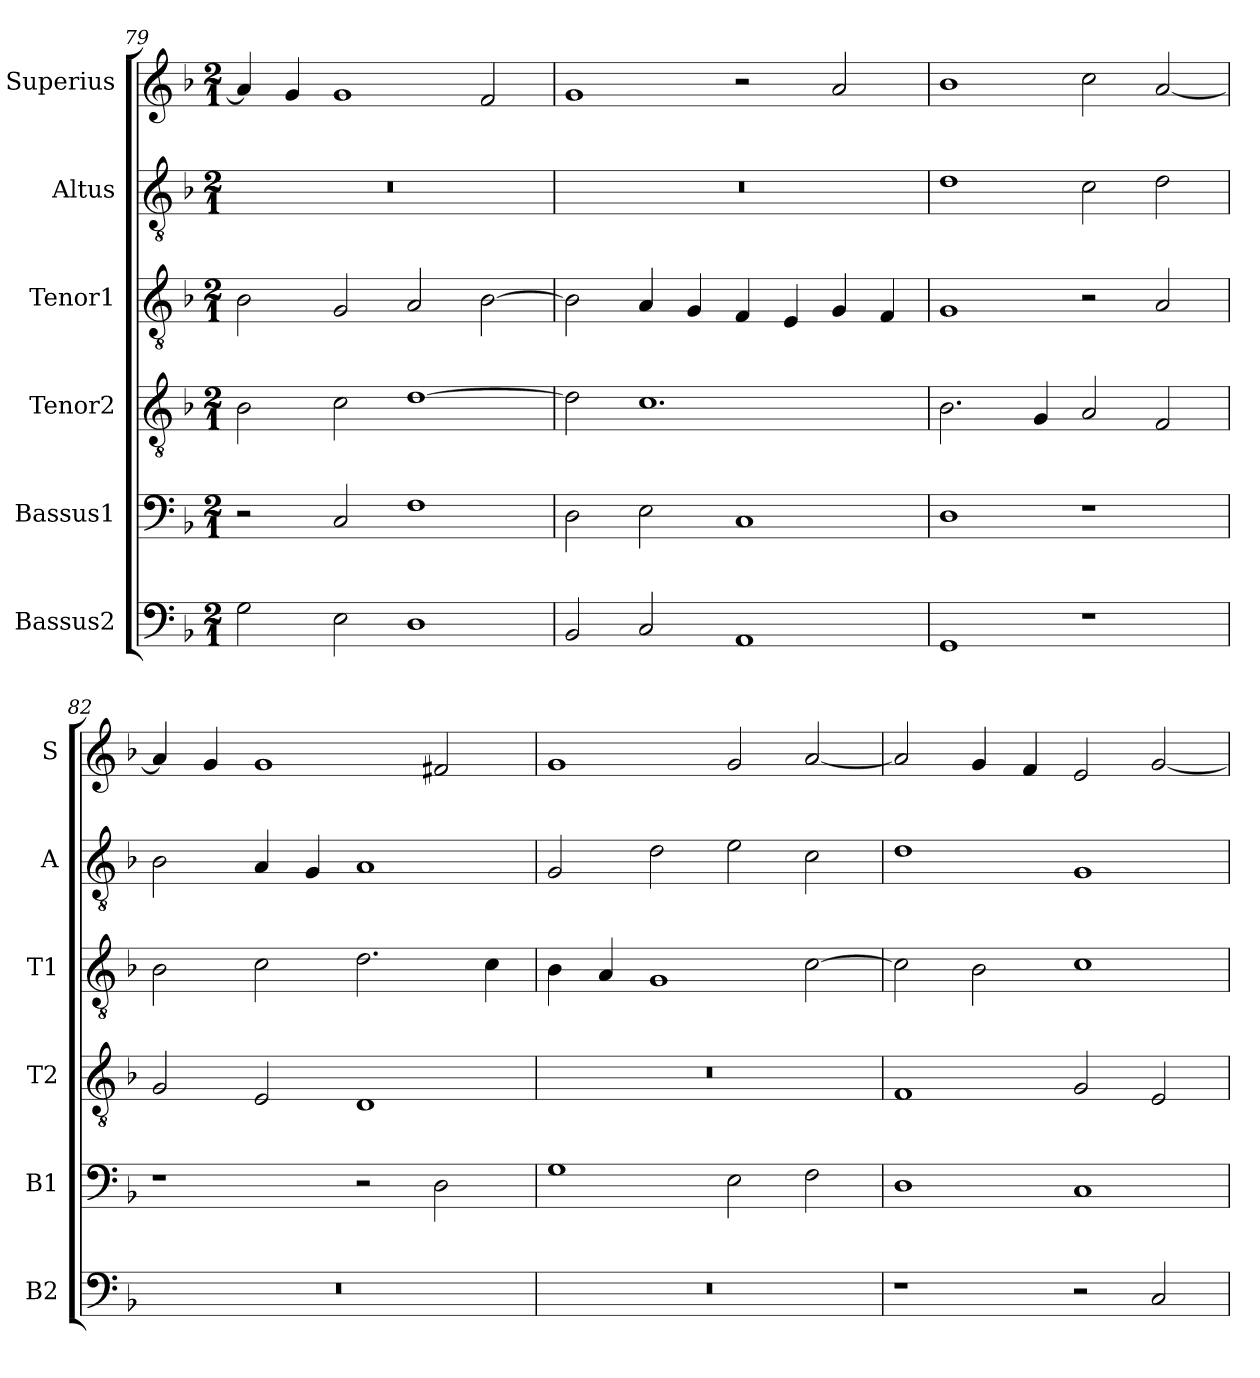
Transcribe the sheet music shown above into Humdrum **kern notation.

**kern	**kern	**kern	**kern	**kern	**kern
*part6	*part5	*part4	*part3	*part2	*part1
*staff6	*staff5	*staff4	*staff3	*staff2	*staff1
*I"Bassus2	*I"Bassus1	*I"Tenor2	*I"Tenor1	*I"Altus	*I"Superius
*I'B2	*I'B1	*I'T2	*I'T1	*I'A	*I'S
*clefF4	*clefF4	*clefGv2	*clefGv2	*clefGv2	*clefG2
*k[b-]	*k[b-]	*k[b-]	*k[b-]	*k[b-]	*k[b-]
*M2/1	*M2/1	*M2/1	*M2/1	*M2/1	*M2/1
=79	=79	=79	=79	=79	=79
2G\	2r	2B-\	2B-\	0r	4a/]
.	.	.	.	.	4g/
2E\	2C/	2c\	2G/	.	1g
1D	1F	[1d	2A/	.	.
.	.	.	[2B-\	.	2f/
=80	=80	=80	=80	=80	=80
2BB-/	2D\	2d\]	2B-\]	0r	1g
2C/	2E\	1.c	4A/	.	.
.	.	.	4G/	.	.
1AA	1C	.	4F/	.	2r
.	.	.	4E/	.	.
.	.	.	4G/	.	2a/
.	.	.	4F/	.	.
=81	=81	=81	=81	=81	=81
1GG	1D	2.B-\	1G	1d	1b-
.	.	4G/	.	.	.
1r	1r	2A/	2r	2c\	2cc\
.	.	2F/	2A/	2d\	[2a/
=82	=82	=82	=82	=82	=82
0r	1r	2G/	2B-\	2B-\	4a/]
.	.	.	.	.	4g/
.	.	2E/	2c\	4A/	1g
.	.	.	.	4G/	.
.	2r	1D	2.d\	1A	.
.	2D\	.	.	.	2f#X/
.	.	.	4c\	.	.
=83	=83	=83	=83	=83	=83
0r	1G	0r	4B-\	2G/	1g
.	.	.	4A/	.	.
.	.	.	1G	2d\	.
.	2E\	.	.	2e\	2g/
.	2F\	.	[2c\	2c\	[2a/
=84	=84	=84	=84	=84	=84
1r	1D	1F	2c\]	1d	2a/]
.	.	.	2B-\	.	4g/
.	.	.	.	.	4f/
2r	1C	2G/	1c	1G	2e/
2C/	.	2E/	.	.	[2g/
=	=	=	=	=	=
*-	*-	*-	*-	*-	*-
